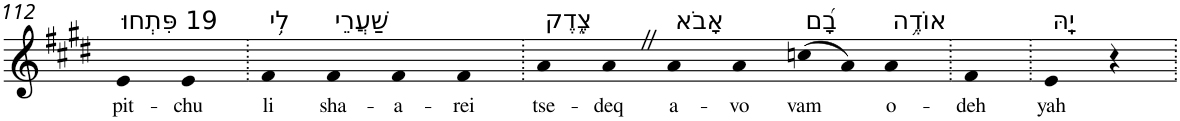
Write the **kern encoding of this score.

**kern	**text
*part1	*part1
*staff1	*staff1
*I"Piano	*
*I'Pno	*
!!LO:PB:g=z
*clefG2	*
*k[f#c#g#d#]	*
*E:	*
=112	=112
!LO:TX:a:t=19 פִּתְחוּ	!
!	!LO:LY:b
4e	pit-
!	!LO:LY:b
4e	-chu
=113.	=113.
!LO:TX:a:t=לִ֥י	!
!	!LO:LY:b
4f#	li
!LO:TX:a:t=שַׁעֲרֵי	!
!	!LO:LY:b
4f#	sha-
!	!LO:LY:b
4f#	-a-
!	!LO:LY:b
4f#	-rei
=114.	=114.
!LO:TX:a:t=צֶ֑דֶק	!
!	!LO:LY:b
4a	tse-
!	!LO:LY:b
4aZ	-deq
!LO:TX:a:t=אָבֹא	!
!	!LO:LY:b
4a	a-
!	!LO:LY:b
4a	-vo
!LO:TX:a:t=בָ֝ם	!
!	!LO:LY:b
(>8ccn	vam
8a)	.
!LO:TX:a:t=אוֹדֶ֥ה	!
!	!LO:LY:b
4a	o-
=115.	=115.
!	!LO:LY:b
4f#	-deh
=116.	=116.
!LO:TX:a:t=יָֽהּ	!
!	!LO:LY:b
4e	yah
4r	.
=.	=.
*-	*-
